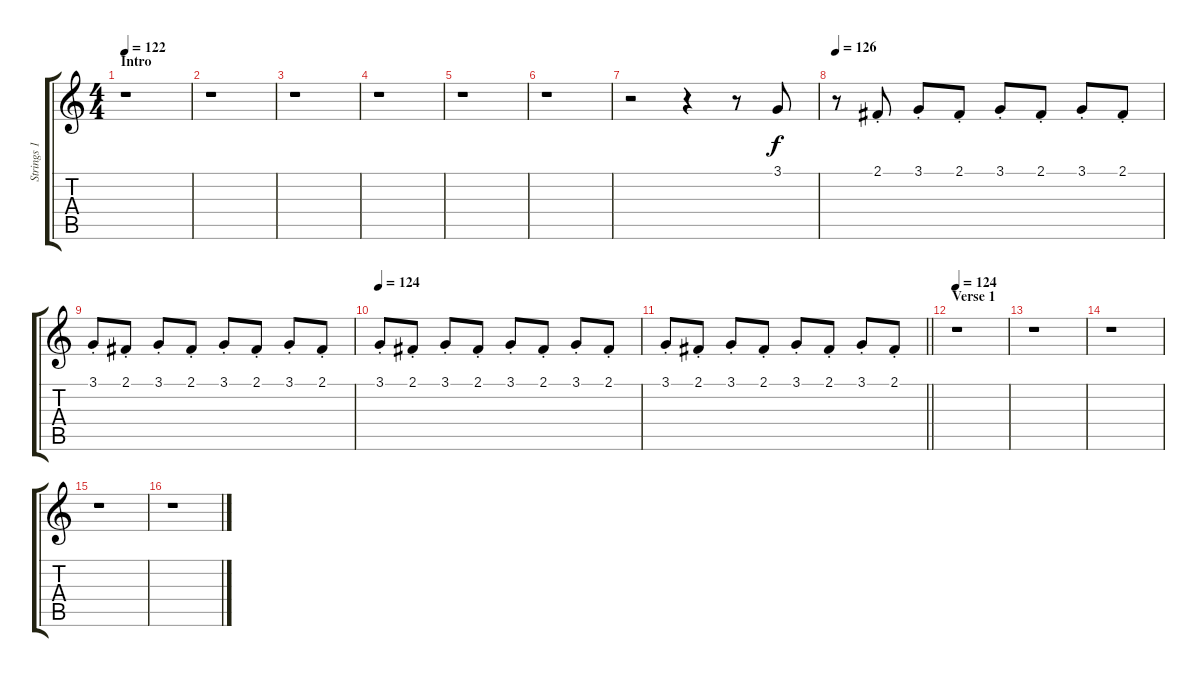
\track ("Strings 1" "Strings 1") {instrument stringensemble1}
\staff {score tabs}
\tuning (E4 B3 G3 D3 A2 E2) {hide}
\ts (4 4)
\section ("" "Intro")
\tempo 122
\clef g2
\ks c
r.1{dy f instrument stringensemble1} |
r.1 |
r.1 |
r.1 |
r.1 |
r.1 |
r.2 r.4 r.8 3.1.8 |
\tempo 126
r.8 2.1{st}.8 3.1{st}.8 2.1{st}.8 3.1{st}.8 2.1{st}.8 3.1{st}.8 2.1{st}.8 |
3.1{st}.8 2.1{st}.8 3.1{st}.8 2.1{st}.8 3.1{st}.8 2.1{st}.8 3.1{st}.8 2.1{st}.8 |
\tempo 124
3.1{st}.8 2.1{st}.8 3.1{st}.8 2.1{st}.8 3.1{st}.8 2.1{st}.8 3.1{st}.8 2.1{st}.8 |
\barLineRight lightlight
3.1{st}.8 2.1{st}.8 3.1{st}.8 2.1{st}.8 3.1{st}.8 2.1{st}.8 3.1{st}.8 2.1{st}.8 |
\section ("" "Verse 1")
\tempo 124
r.1 |
r.1 |
r.1 |
r.1 |
r.1
